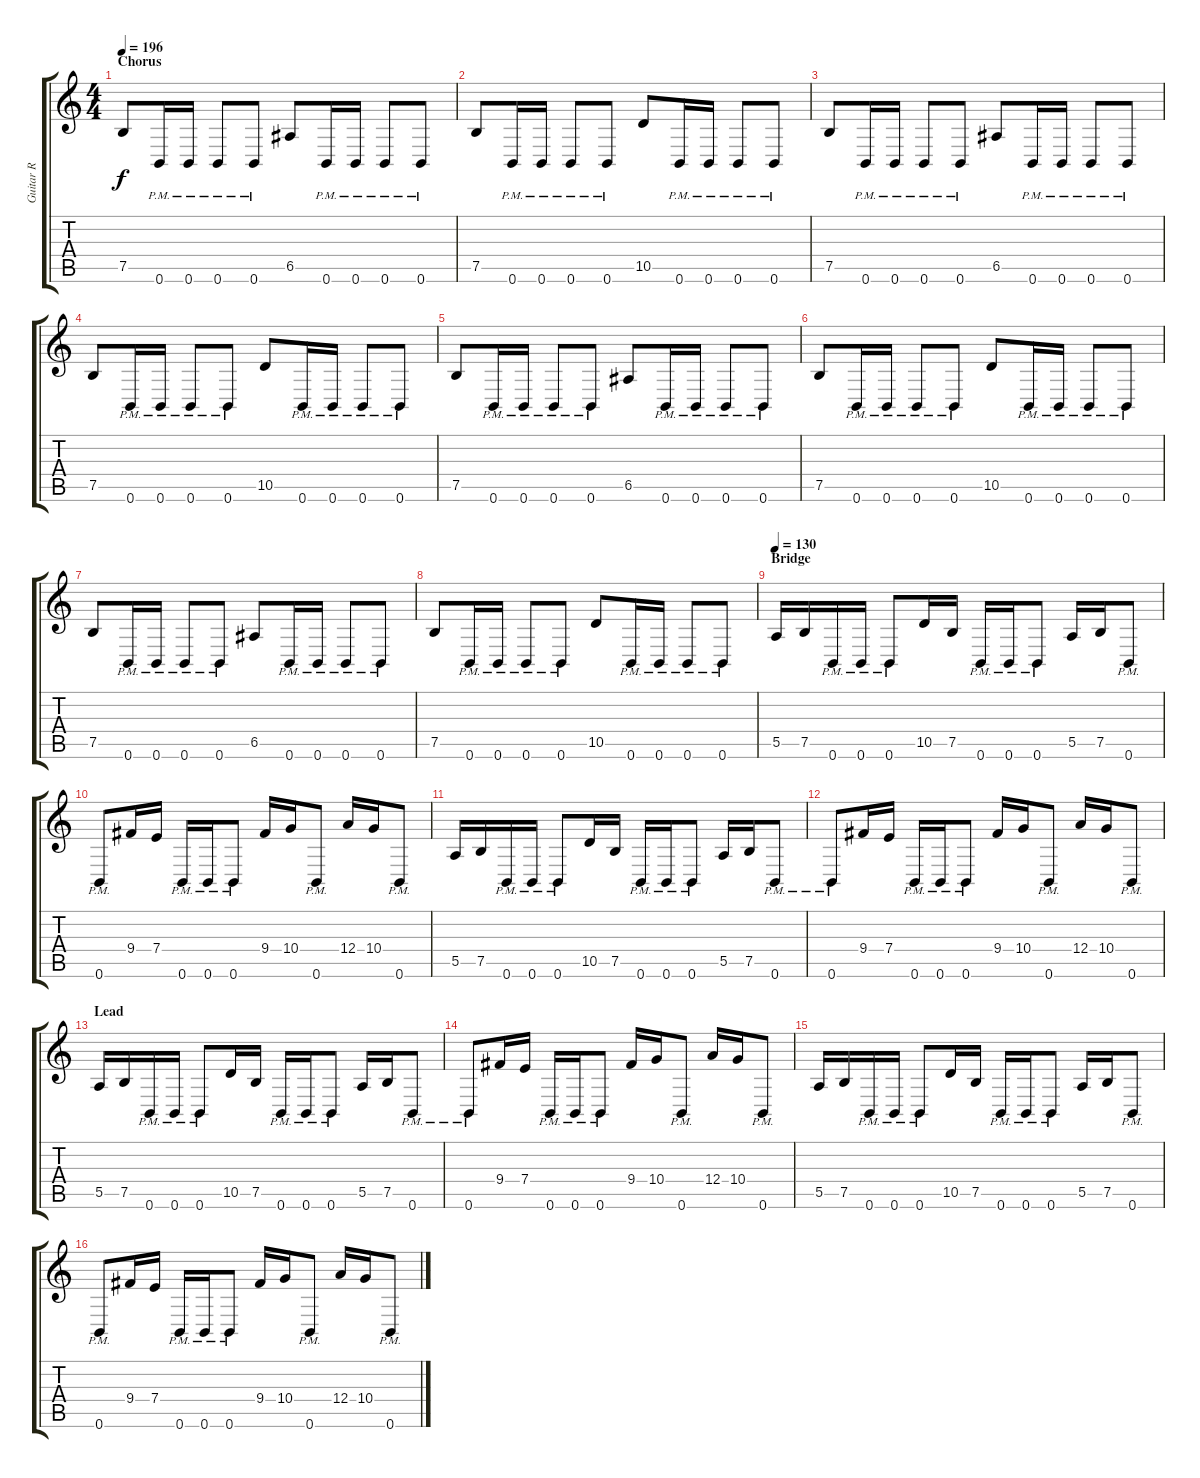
\track ("Guitar R" "Guitar R") {instrument distortionguitar}
\staff {score tabs}
\tuning (B3 Gb3 D3 A2 E2 B1) {hide}
\ts (4 4)
\section ("" "Chorus")
\tempo 196
\clef g2
\ks c
7.5.8{dy f} 0.6{pm}.16 0.6{pm}.16 0.6{pm}.8 0.6{pm}.8 6.5.8 0.6{pm}.16 0.6{pm}.16 0.6{pm}.8 0.6{pm}.8 |
7.5.8 0.6{pm}.16 0.6{pm}.16 0.6{pm}.8 0.6{pm}.8 10.5.8 0.6{pm}.16 0.6{pm}.16 0.6{pm}.8 0.6{pm}.8 |
7.5.8 0.6{pm}.16 0.6{pm}.16 0.6{pm}.8 0.6{pm}.8 6.5.8 0.6{pm}.16 0.6{pm}.16 0.6{pm}.8 0.6{pm}.8 |
7.5.8 0.6{pm}.16 0.6{pm}.16 0.6{pm}.8 0.6{pm}.8 10.5.8 0.6{pm}.16 0.6{pm}.16 0.6{pm}.8 0.6{pm}.8 |
7.5.8 0.6{pm}.16 0.6{pm}.16 0.6{pm}.8 0.6{pm}.8 6.5.8 0.6{pm}.16 0.6{pm}.16 0.6{pm}.8 0.6{pm}.8 |
7.5.8 0.6{pm}.16 0.6{pm}.16 0.6{pm}.8 0.6{pm}.8 10.5.8 0.6{pm}.16 0.6{pm}.16 0.6{pm}.8 0.6{pm}.8 |
7.5.8 0.6{pm}.16 0.6{pm}.16 0.6{pm}.8 0.6{pm}.8 6.5.8 0.6{pm}.16 0.6{pm}.16 0.6{pm}.8 0.6{pm}.8 |
7.5.8 0.6{pm}.16 0.6{pm}.16 0.6{pm}.8 0.6{pm}.8 10.5.8 0.6{pm}.16 0.6{pm}.16 0.6{pm}.8 0.6{pm}.8 |
\section ("" "Bridge")
\tempo 130
5.5.16 7.5.16 0.6{pm}.16 0.6{pm}.16 0.6{pm}.8 10.5.16 7.5.16 0.6{pm}.16 0.6{pm}.16 0.6{pm}.8 5.5.16 7.5.16 0.6{pm}.8 |
0.6{pm}.8 9.4.16 7.4.16 0.6{pm}.16 0.6{pm}.16 0.6{pm}.8 9.4.16 10.4.16 0.6{pm}.8 12.4.16 10.4.16 0.6{pm}.8 |
5.5.16 7.5.16 0.6{pm}.16 0.6{pm}.16 0.6{pm}.8 10.5.16 7.5.16 0.6{pm}.16 0.6{pm}.16 0.6{pm}.8 5.5.16 7.5.16 0.6{pm}.8 |
0.6{pm}.8 9.4.16 7.4.16 0.6{pm}.16 0.6{pm}.16 0.6{pm}.8 9.4.16 10.4.16 0.6{pm}.8 12.4.16 10.4.16 0.6{pm}.8 |
\section ("" "Lead")
5.5.16 7.5.16 0.6{pm}.16 0.6{pm}.16 0.6{pm}.8 10.5.16 7.5.16 0.6{pm}.16 0.6{pm}.16 0.6{pm}.8 5.5.16 7.5.16 0.6{pm}.8 |
0.6{pm}.8 9.4.16 7.4.16 0.6{pm}.16 0.6{pm}.16 0.6{pm}.8 9.4.16 10.4.16 0.6{pm}.8 12.4.16 10.4.16 0.6{pm}.8 |
5.5.16 7.5.16 0.6{pm}.16 0.6{pm}.16 0.6{pm}.8 10.5.16 7.5.16 0.6{pm}.16 0.6{pm}.16 0.6{pm}.8 5.5.16 7.5.16 0.6{pm}.8 |
0.6{pm}.8 9.4.16 7.4.16 0.6{pm}.16 0.6{pm}.16 0.6{pm}.8 9.4.16 10.4.16 0.6{pm}.8 12.4.16 10.4.16 0.6{pm}.8
